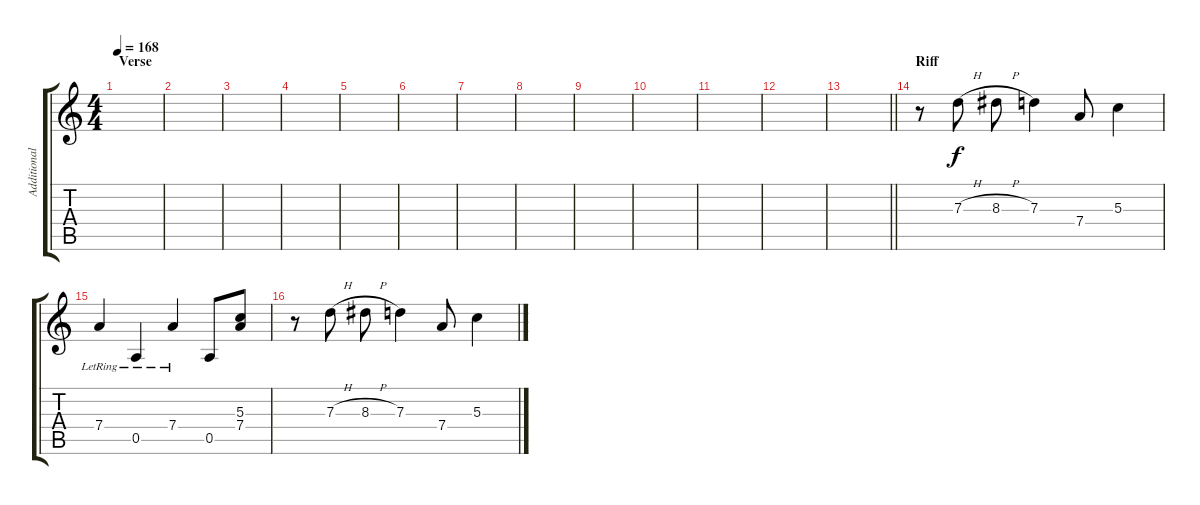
\track ("Additional Guitar" "Additional") {instrument distortionguitar}
\staff {score tabs}
\tuning (E4 B3 G3 D3 A2 E2) {hide}
\ts (4 4)
\section ("" "Verse")
\tempo 168
\clef g2
\ks c
|
|
|
|
|
|
|
|
|
|
|
|
\barLineRight lightlight
|
\section ("" "Riff")
r.8 7.3{h}.8 8.3{h}.8 7.3.4 7.4.8 5.3.4 |
7.4{lr}.4 0.5{lr}.4 7.4{lr}.4 0.5.8 (5.3 7.4).8 |
r.8 7.3{h}.8 8.3{h}.8 7.3.4 7.4.8 5.3.4
